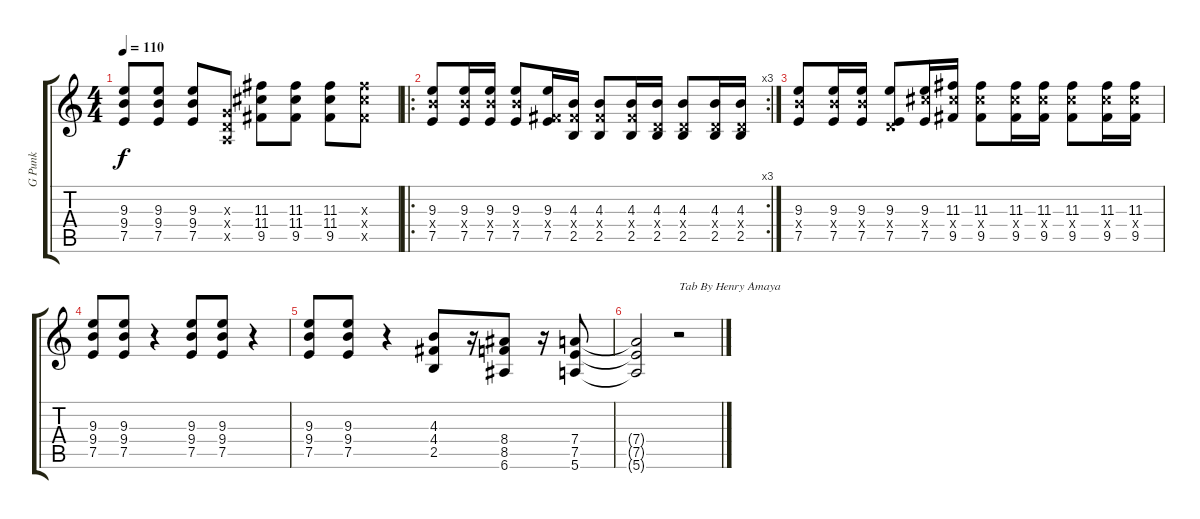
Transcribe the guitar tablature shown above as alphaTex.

\track ("G Punk" "G Punk") {instrument distortionguitar}
\staff {score tabs}
\tuning (E4 B3 G3 D3 A2 E2) {hide}
\ts (4 4)
\tempo 110
\clef g2
\ks c
(9.3 9.4 7.5).8{dy f} (9.3 9.4 7.5).8 (9.3 9.4 7.5).8 (0.3{x} 0.4{x} 0.5{x}).8 (11.3 11.4 9.5).8 (11.3 11.4 9.5).8 (11.3 11.4 9.5).8 (11.3{x} 11.4{x} 9.5{x}).8 |
\ro
\rc 3
(9.3 9.4{x} 7.5).8 (9.3 9.4{x} 7.5).16 (9.3 9.4{x} 7.5).16 (9.3 9.4{x} 7.5).8 (9.3 4.4{x} 7.5).16 (4.3 4.4{x} 2.5).16 (4.3 4.4{x} 2.5).8 (4.3 4.4{x} 2.5).16 (4.3 0.4{x} 2.5).16 (4.3 0.4{x} 2.5).8 (4.3 0.4{x} 2.5).16 (4.3 0.4{x} 2.5).16 |
(9.3 9.4{x} 7.5).8 (9.3 9.4{x} 7.5).16 (9.3 9.4{x} 7.5).16 (9.3 0.4{x} 7.5).8 (9.3 11.4{x} 7.5).16 (11.3 11.4{x} 9.5).16 (11.3 11.4{x} 9.5).8 (11.3 11.4{x} 9.5).16 (11.3 11.4{x} 9.5).16 (11.3 11.4{x} 9.5).8 (11.3 11.4{x} 9.5).16 (11.3 11.4{x} 9.5).16 |
(9.3 9.4 7.5).8 (9.3 9.4 7.5).8 r.4 (9.3 9.4 7.5).8 (9.3 9.4 7.5).8 r.4 |
(9.3 9.4 7.5).8 (9.3 9.4 7.5).8 r.4 (4.3 4.4 2.5).8 r.16 (8.4 8.5 6.6).8 r.16 (7.4 7.5 5.6).8 |
(7.4{t} 7.5{t} 5.6{t}).2 r.2{txt "Tab By Henry Amaya"}
